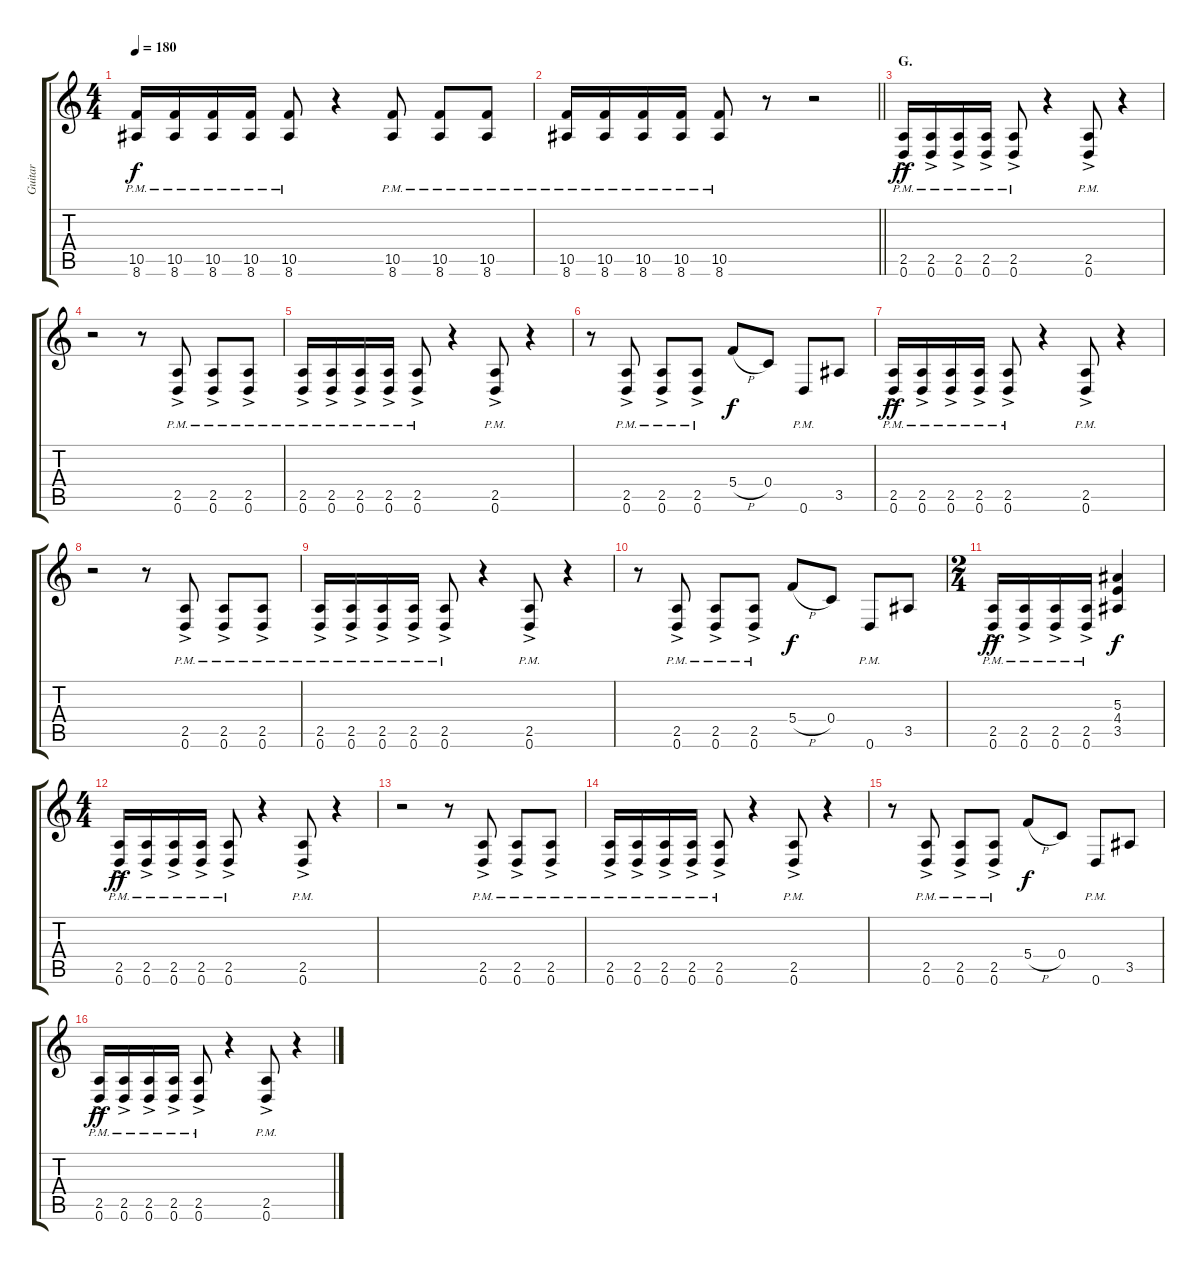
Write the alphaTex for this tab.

\track ("Guitar" "Guitar") {instrument distortionguitar}
\staff {score tabs}
\tuning (D4 A3 F3 C3 G2 D2) {hide}
\ts (4 4)
\tempo 180
\clef g2
\ks c
(10.5{pm} 8.6{pm}).16{dy f volume 13} (10.5{pm} 8.6{pm}).16 (10.5{pm} 8.6{pm}).16 (10.5{pm} 8.6{pm}).16 (10.5{pm} 8.6{pm}).8 r.4 (10.5{pm} 8.6{pm}).8 (10.5{pm} 8.6{pm}).8 (10.5{pm} 8.6{pm}).8 |
\barLineRight lightlight
(10.5{pm} 8.6{pm}).16 (10.5{pm} 8.6{pm}).16 (10.5{pm} 8.6{pm}).16 (10.5{pm} 8.6{pm}).16 (10.5{pm} 8.6{pm}).8 r.8 r.2 |
\section ("" "G.")
(2.5{ac pm} 0.6{ac pm}).16{dy ff} (2.5{ac pm} 0.6{ac pm}).16 (2.5{ac pm} 0.6{ac pm}).16 (2.5{ac pm} 0.6{ac pm}).16 (2.5{ac pm} 0.6{ac pm}).8 r.4 (2.5{ac pm} 0.6{ac pm}).8 r.4 |
r.2 r.8 (2.5{ac pm} 0.6{ac pm}).8 (2.5{ac pm} 0.6{ac pm}).8 (2.5{ac pm} 0.6{ac pm}).8 |
(2.5{ac pm} 0.6{ac pm}).16 (2.5{ac pm} 0.6{ac pm}).16 (2.5{ac pm} 0.6{ac pm}).16 (2.5{ac pm} 0.6{ac pm}).16 (2.5{ac pm} 0.6{ac pm}).8 r.4 (2.5{ac pm} 0.6{ac pm}).8 r.4 |
r.8 (2.5{ac pm} 0.6{ac pm}).8 (2.5{ac pm} 0.6{ac pm}).8 (2.5{ac pm} 0.6{ac pm}).8 5.4{h}.8{dy f} 0.4.8 0.6{pm}.8 3.5.8 |
(2.5{ac pm} 0.6{ac pm}).16{dy ff} (2.5{ac pm} 0.6{ac pm}).16 (2.5{ac pm} 0.6{ac pm}).16 (2.5{ac pm} 0.6{ac pm}).16 (2.5{ac pm} 0.6{ac pm}).8 r.4 (2.5{ac pm} 0.6{ac pm}).8 r.4 |
r.2 r.8 (2.5{ac pm} 0.6{ac pm}).8 (2.5{ac pm} 0.6{ac pm}).8 (2.5{ac pm} 0.6{ac pm}).8 |
(2.5{ac pm} 0.6{ac pm}).16 (2.5{ac pm} 0.6{ac pm}).16 (2.5{ac pm} 0.6{ac pm}).16 (2.5{ac pm} 0.6{ac pm}).16 (2.5{ac pm} 0.6{ac pm}).8 r.4 (2.5{ac pm} 0.6{ac pm}).8 r.4 |
r.8 (2.5{ac pm} 0.6{ac pm}).8 (2.5{ac pm} 0.6{ac pm}).8 (2.5{ac pm} 0.6{ac pm}).8 5.4{h}.8{dy f} 0.4.8 0.6{pm}.8 3.5.8 |
\ts (2 4)
(2.5{ac pm} 0.6{ac pm}).16{dy ff} (2.5{ac pm} 0.6{ac pm}).16 (2.5{ac pm} 0.6{ac pm}).16 (2.5{ac pm} 0.6{ac pm}).16 (5.3 4.4 3.5).4{dy f} |
\ts (4 4)
(2.5{ac pm} 0.6{ac pm}).16{dy ff} (2.5{ac pm} 0.6{ac pm}).16 (2.5{ac pm} 0.6{ac pm}).16 (2.5{ac pm} 0.6{ac pm}).16 (2.5{ac pm} 0.6{ac pm}).8 r.4 (2.5{ac pm} 0.6{ac pm}).8 r.4 |
r.2 r.8 (2.5{ac pm} 0.6{ac pm}).8 (2.5{ac pm} 0.6{ac pm}).8 (2.5{ac pm} 0.6{ac pm}).8 |
(2.5{ac pm} 0.6{ac pm}).16 (2.5{ac pm} 0.6{ac pm}).16 (2.5{ac pm} 0.6{ac pm}).16 (2.5{ac pm} 0.6{ac pm}).16 (2.5{ac pm} 0.6{ac pm}).8 r.4 (2.5{ac pm} 0.6{ac pm}).8 r.4 |
r.8 (2.5{ac pm} 0.6{ac pm}).8 (2.5{ac pm} 0.6{ac pm}).8 (2.5{ac pm} 0.6{ac pm}).8 5.4{h}.8{dy f} 0.4.8 0.6{pm}.8 3.5.8 |
(2.5{ac pm} 0.6{ac pm}).16{dy ff} (2.5{ac pm} 0.6{ac pm}).16 (2.5{ac pm} 0.6{ac pm}).16 (2.5{ac pm} 0.6{ac pm}).16 (2.5{ac pm} 0.6{ac pm}).8 r.4 (2.5{ac pm} 0.6{ac pm}).8 r.4
